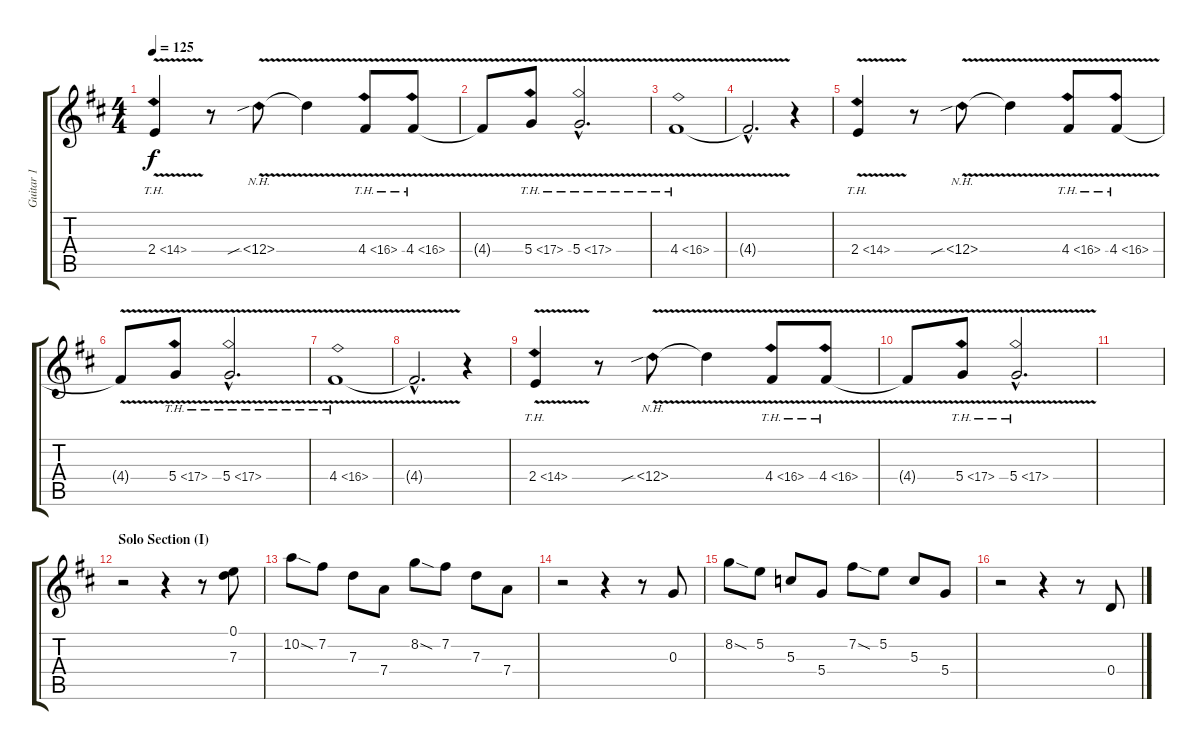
\track ("Guitar 1" "Guitar 1") {instrument electricguitarclean}
\staff {score tabs}
\tuning (E4 B3 G3 D3 B2 Gb2) {hide}
\ts (4 4)
\tempo 125
\clef g2
\ks bminor
2.4{th 12 v}.4{dy f} r.8 12.4{nh v sib}.8 12.4{t}.4 4.4{th 12 v}.8 4.4{th 12 v}.8 |
4.4{t}.8 5.4{th 12 v}.8 5.4{th 12 v hac}.2{d} |
4.4{th 12 v}.1 |
4.4{hac t}.2{d} r.4 |
2.4{th 12 v}.4 r.8 12.4{nh v sib}.8 12.4{t}.4 4.4{th 12 v}.8 4.4{th 12 v}.8 |
4.4{t}.8 5.4{th 12 v}.8 5.4{th 12 v hac}.2{d} |
4.4{th 12 v}.1 |
4.4{hac t}.2{d} r.4 |
2.4{th 12 v}.4 r.8 12.4{nh v sib}.8 12.4{t}.4 4.4{th 12 v}.8 4.4{th 12 v}.8 |
4.4{t}.8 5.4{th 12 v}.8 5.4{th 12 v hac}.2{d} |
|
\section ("" "Solo Section (I)")
r.2{volume 10 instrument electricguitarclean} r.4 r.8 (0.1 7.3).8 |
10.2{sod}.8 7.2.8 7.3.8 7.4.8 8.2{sod}.8 7.2.8 7.3.8 7.4.8 |
r.2 r.4 r.8 0.3.8 |
8.2{sod}.8 5.2.8 5.3.8 5.4.8 7.2{sod}.8 5.2.8 5.3.8 5.4.8 |
r.2 r.4 r.8 0.4.8
